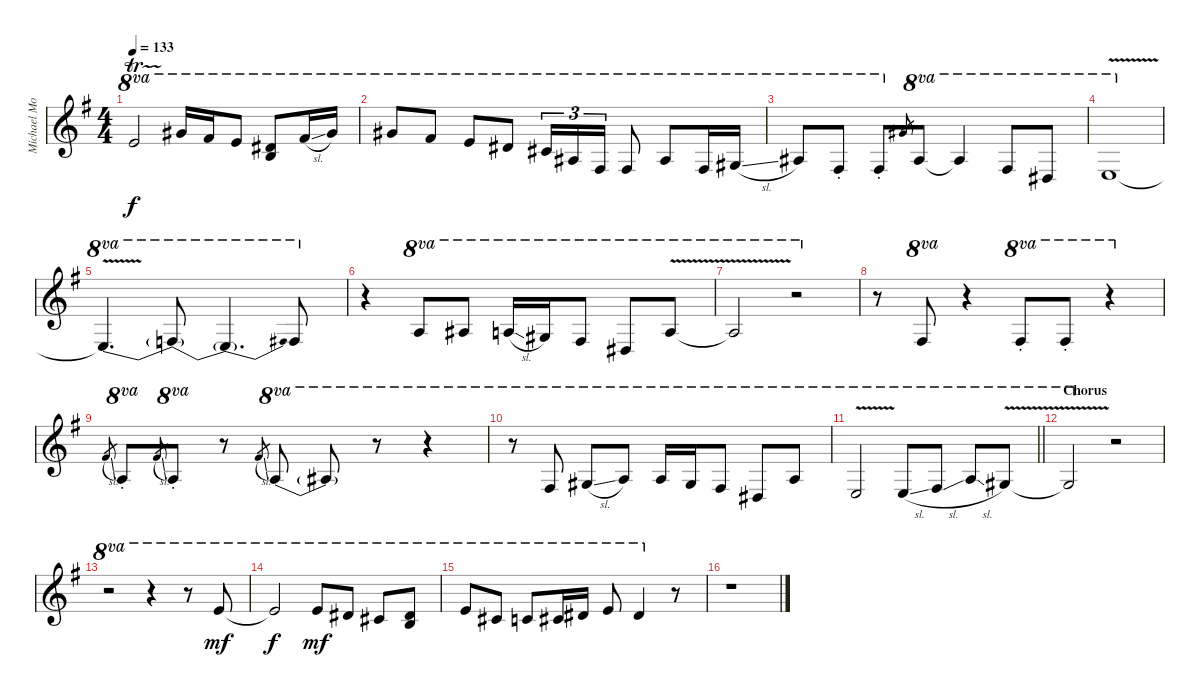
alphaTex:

\track ("Michael Monroe - Harmonica" "Michael Mo") {instrument harmonica}
\staff {score}
\tuning (Eb4 Bb3 Gb3 Db3 Ab2 Eb2) {hide}
\ts (4 4)
\tempo 133
\clef g2
\ks g
18.2{tr (22 32)}.2{ot 8va dy f} 22.2.16{ot 8va} 20.2.16{ot 8va} 18.2.8{ot 8va} (17.2 17.3).8{ot 8va} 20.2{sl}.16{ot 8va} 22.2.16{ot 8va} |
22.2.8{ot 8va} 20.2.8{ot 8va} 18.2.8{ot 8va} 17.2.8{ot 8va} 15.2.16{tu (3 2) ot 8va} 16.3.16{tu (3 2) ot 8va} 17.4.16{tu (3 2) ot 8va} 17.4.8{ot 8va} 16.3.8{ot 8va} 17.4.16{ot 8va} 19.4{sl}.16{ot 8va} |
21.4.8{ot 8va} 17.4{st}.8{ot 8va} 17.4{st}.8{ot 8va} 19.4.8{gr} 21.4.8{ot 8va} 21.4{t}.4{ot 8va} 17.4.8{ot 8va} 14.4.8{ot 8va} |
15.4{v}.1{ot 8va} |
15.4{be (bend 0 0 60 2) t}.4{d ot 8va} 15.4{be (release 0 2 60 0) t}.8{ot 8va} 15.4{be (bend 0 0 60 4) t}.4{d ot 8va} 17.4.8{ot 8va} |
r.4 20.4.8{ot 8va} 21.4.8{ot 8va} 20.4{sl}.16{ot 8va} 19.4.16{ot 8va} 17.4.8{ot 8va} 19.5.8{ot 8va} 20.4{v}.8{ot 8va} |
20.4{t}.2{ot 8va} r.2{ot 8va} |
r.8 17.4.8{ot 8va} r.4 17.4{st}.8{ot 8va} 17.4{st}.8{ot 8va} r.4{ot 8va} |
17.4{sl}.8{gr} 20.4{st}.8{ot 8va} 17.4{sl}.8{gr} 20.4{st}.8{ot 8va} r.8 17.4{sl}.8{gr} 20.4{be (bend 0 0 60 2)}.8{ot 8va} 20.4{t}.8{ot 8va} r.8{ot 8va} r.4{ot 8va} |
r.8{ot 8va} 17.4.8{ot 8va} 19.4{sl}.8{ot 8va} 20.4.8{ot 8va} 20.4.16{ot 8va} 19.4.16{ot 8va} 17.4.8{ot 8va} 14.4.8{ot 8va} 20.4.8{ot 8va} |
\barLineRight lightlight
15.4{v}.2{ot 8va} 15.4{sl}.8{ot 8va} 17.4{sl}.8{ot 8va} 20.4{sl}.8{ot 8va} 19.4{v}.8{ot 8va} |
\section ("" "Chorus")
19.4{t}.2{ot 8va} r.2 |
r.2{ot 8va} r.4{ot 8va} r.8{ot 8va} 18.2.8{ot 8va dy mf} |
18.2{t}.2{ot 8va dy f} 18.2.8{ot 8va dy mf} 17.2.8{ot 8va} 15.2.8{ot 8va} (17.2 17.3).8{ot 8va} |
18.2.8{ot 8va} 15.2.8{ot 8va} 14.2.8{ot 8va} 15.2.16{ot 8va} 17.2.16{ot 8va} 18.2.8{ot 8va} 17.2.4{ot 8va} r.8 |
r.1
